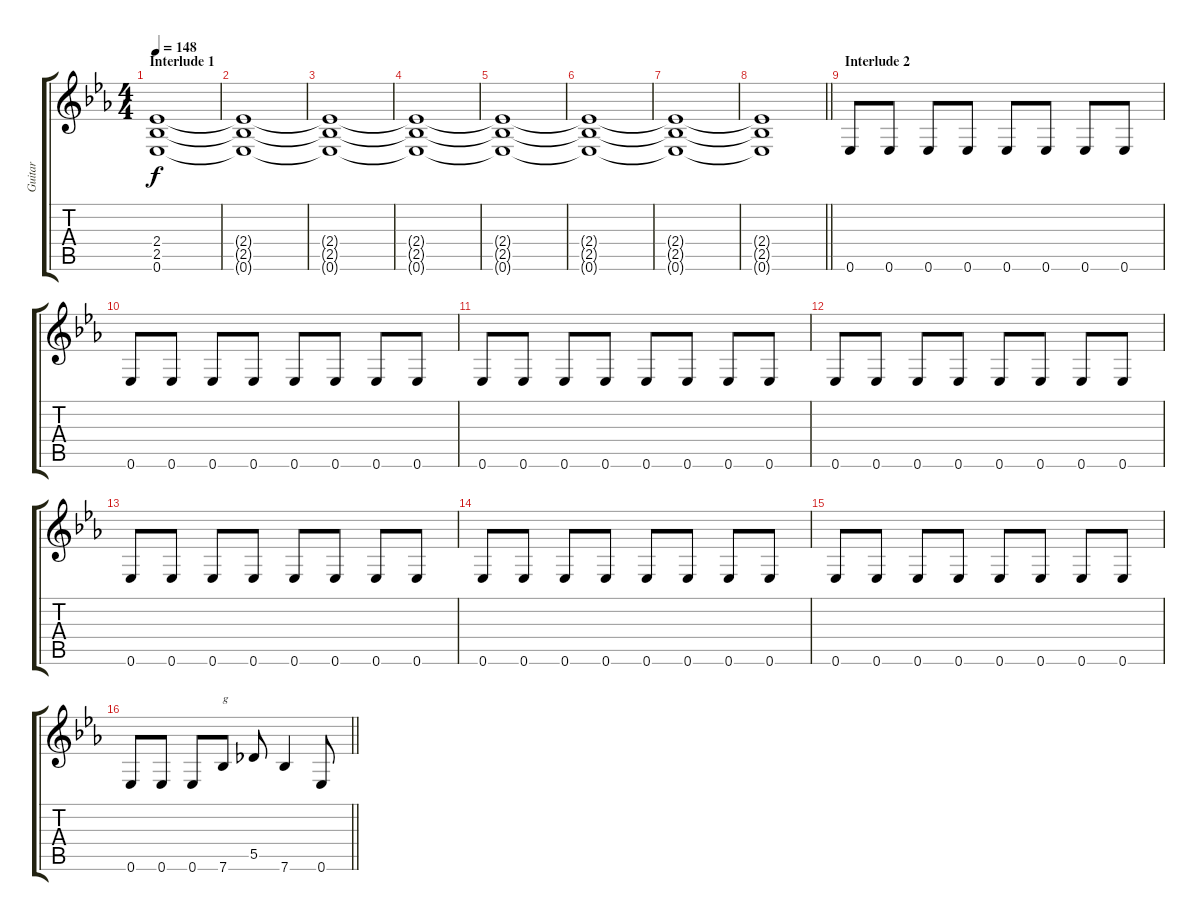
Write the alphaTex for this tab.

\track ("Guitar" "Guitar") {instrument distortionguitar}
\staff {score tabs}
\tuning (Eb4 Bb3 Gb3 Db3 Ab2 Eb2) {hide}
\ts (4 4)
\section ("" "Interlude 1")
\tempo 148
\clef g2
\ks eb
(2.4 2.5 0.6).1{dy f} |
(2.4{t} 2.5{t} 0.6{t}).1 |
(2.4{t} 2.5{t} 0.6{t}).1 |
(2.4{t} 2.5{t} 0.6{t}).1 |
(2.4{t} 2.5{t} 0.6{t}).1 |
(2.4{t} 2.5{t} 0.6{t}).1 |
(2.4{t} 2.5{t} 0.6{t}).1 |
\barLineRight lightlight
(2.4{t} 2.5{t} 0.6{t}).1 |
\section ("" "Interlude 2")
0.6.8 0.6.8 0.6.8 0.6.8 0.6.8 0.6.8 0.6.8 0.6.8 |
0.6.8 0.6.8 0.6.8 0.6.8 0.6.8 0.6.8 0.6.8 0.6.8 |
0.6.8 0.6.8 0.6.8 0.6.8 0.6.8 0.6.8 0.6.8 0.6.8 |
0.6.8 0.6.8 0.6.8 0.6.8 0.6.8 0.6.8 0.6.8 0.6.8 |
0.6.8 0.6.8 0.6.8 0.6.8 0.6.8 0.6.8 0.6.8 0.6.8 |
0.6.8 0.6.8 0.6.8 0.6.8 0.6.8 0.6.8 0.6.8 0.6.8 |
0.6.8 0.6.8 0.6.8 0.6.8 0.6.8 0.6.8 0.6.8 0.6.8 |
\barLineRight lightlight
0.6.8 0.6.8 0.6.8 7.6.8{txt "g"} 5.5.8 7.6.4 0.6.8
